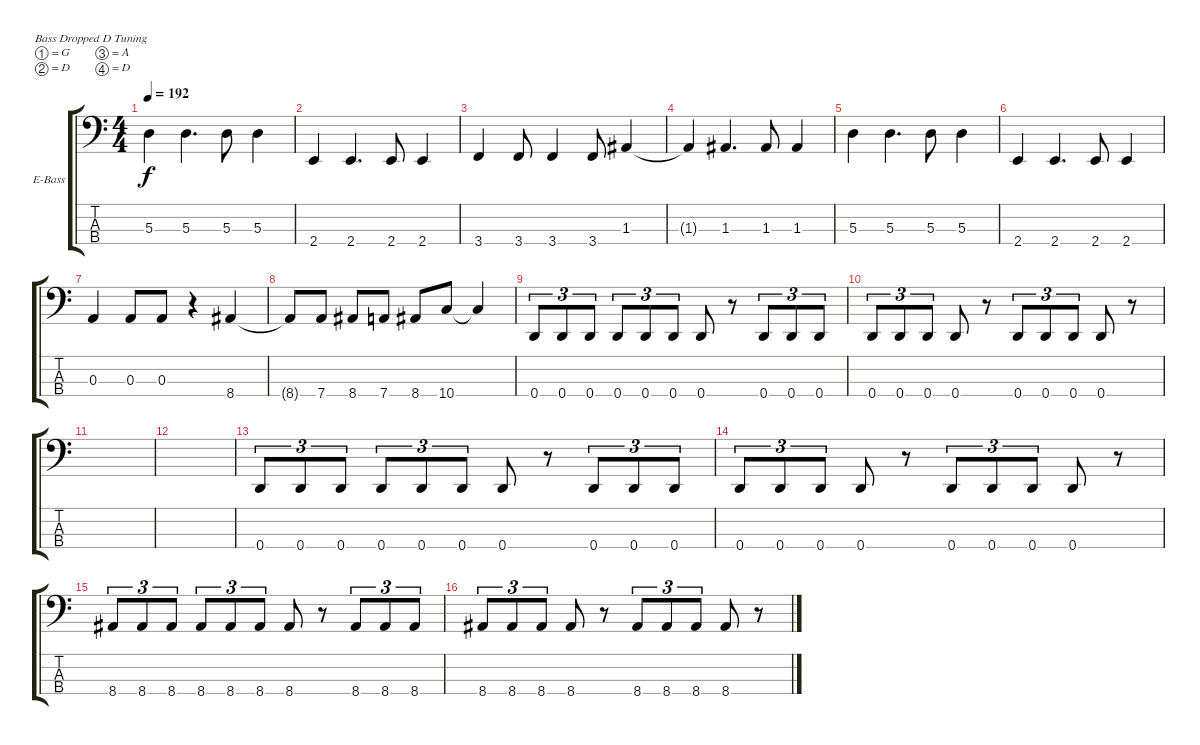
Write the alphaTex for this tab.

\defaultSystemsLayout 4
\bracketExtendMode groupsimilarinstruments
\firstSystemTrackNameOrientation horizontal
\otherSystemsTrackNameOrientation horizontal
\track ("Electric Bass" "E-Bass") {instrument electricbassfinger}
\staff {score tabs}
\tuning (G2 D2 A1 D1)
\ts (4 4)
\tempo 192
\clef f4
\ks c
5.3.4{dy f} 5.3.4{d} 5.3.8 5.3.4 |
2.4.4 2.4.4{d} 2.4.8 2.4.4 |
3.4.4 3.4.8 3.4.4 3.4.8 1.3.4 |
1.3{t}.4 1.3.4{d} 1.3.8 1.3.4 |
5.3.4 5.3.4{d} 5.3.8 5.3.4 |
2.4.4 2.4.4{d} 2.4.8 2.4.4 |
0.3.4 0.3.8 0.3.8 r.4 8.4.4 |
8.4{t}.8 7.4.8 8.4.8 7.4.8 8.4.8 10.4.8 10.4{t}.4 |
0.4.8{tu (3 2)} 0.4.8{tu (3 2)} 0.4.8{tu (3 2)} 0.4.8{tu (3 2)} 0.4.8{tu (3 2)} 0.4.8{tu (3 2)} 0.4.8 r.8 0.4.8{tu (3 2)} 0.4.8{tu (3 2)} 0.4.8{tu (3 2)} |
0.4.8{tu (3 2)} 0.4.8{tu (3 2)} 0.4.8{tu (3 2)} 0.4.8 r.8 0.4.8{tu (3 2)} 0.4.8{tu (3 2)} 0.4.8{tu (3 2)} 0.4.8 r.8 |
|
|
0.4.8{tu (3 2)} 0.4.8{tu (3 2)} 0.4.8{tu (3 2)} 0.4.8{tu (3 2)} 0.4.8{tu (3 2)} 0.4.8{tu (3 2)} 0.4.8 r.8 0.4.8{tu (3 2)} 0.4.8{tu (3 2)} 0.4.8{tu (3 2)} |
0.4.8{tu (3 2)} 0.4.8{tu (3 2)} 0.4.8{tu (3 2)} 0.4.8 r.8 0.4.8{tu (3 2)} 0.4.8{tu (3 2)} 0.4.8{tu (3 2)} 0.4.8 r.8 |
8.4.8{tu (3 2)} 8.4.8{tu (3 2)} 8.4.8{tu (3 2)} 8.4.8{tu (3 2)} 8.4.8{tu (3 2)} 8.4.8{tu (3 2)} 8.4.8 r.8 8.4.8{tu (3 2)} 8.4.8{tu (3 2)} 8.4.8{tu (3 2)} |
8.4.8{tu (3 2)} 8.4.8{tu (3 2)} 8.4.8{tu (3 2)} 8.4.8 r.8 8.4.8{tu (3 2)} 8.4.8{tu (3 2)} 8.4.8{tu (3 2)} 8.4.8 r.8
